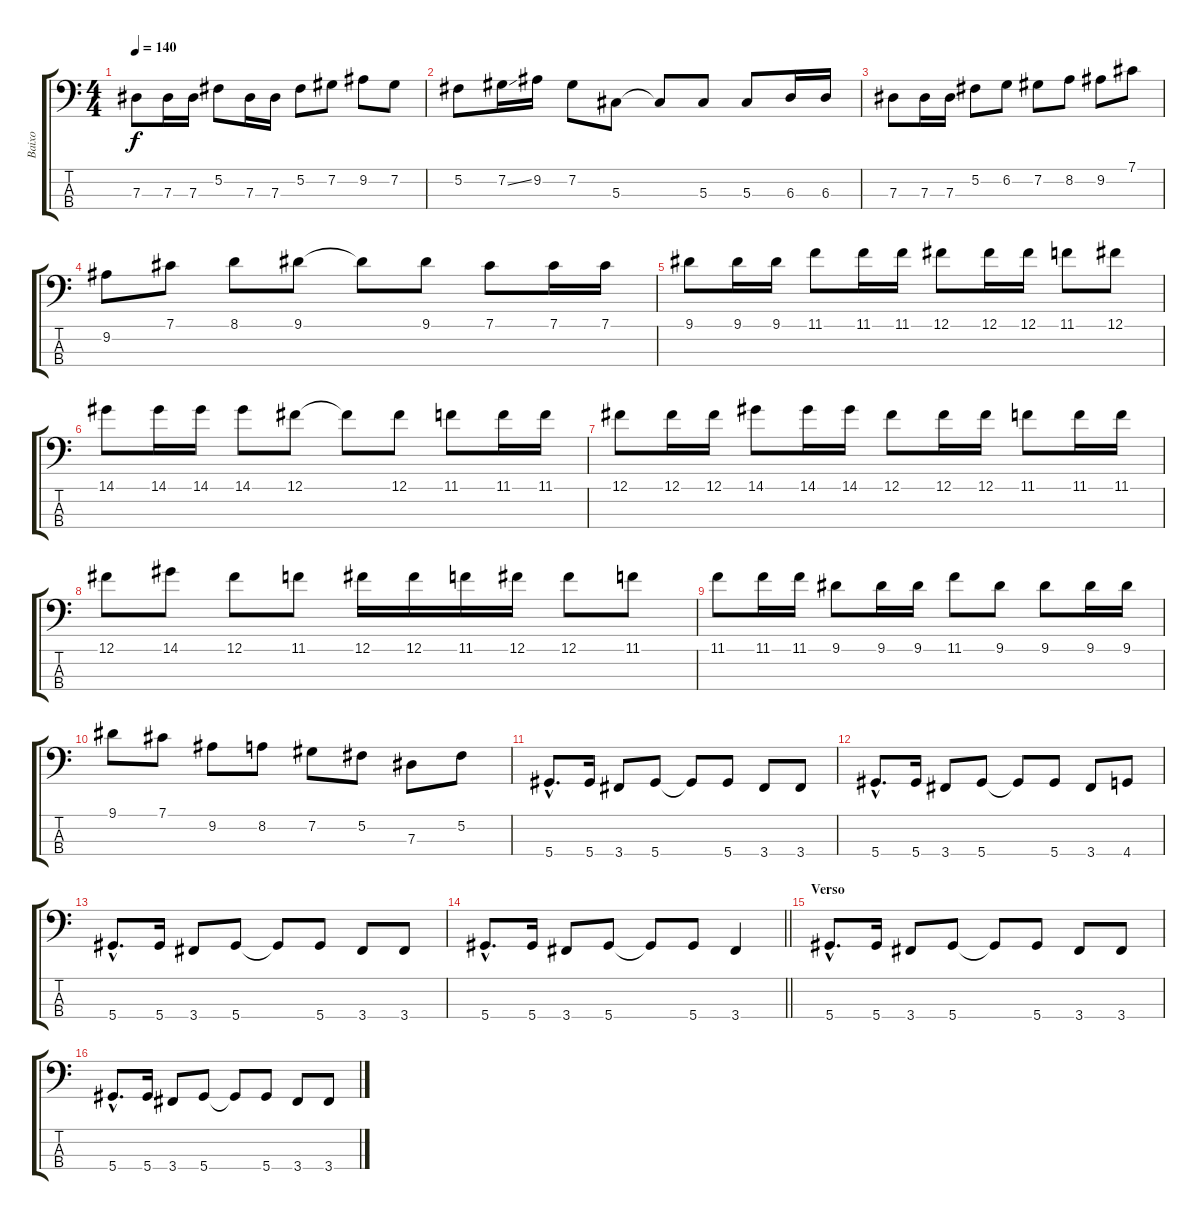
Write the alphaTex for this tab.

\track ("Baixo" "Baixo") {instrument electricbasspick}
\staff {score tabs}
\tuning (Gb2 Db2 Ab1 Eb1) {hide}
\ts (4 4)
\tempo 140
\clef f4
\ks c
7.3.8{dy f} 7.3.16 7.3.16 5.2.8 7.3.16 7.3.16 5.2.8 7.2.8 9.2.8 7.2.8 |
5.2.8 7.2{ss}.16 9.2.16 7.2.8 5.3.8 5.3{t}.8 5.3.8 5.3.8 6.3.16 6.3.16 |
7.3.8 7.3.16 7.3.16 5.2.8 6.2.8 7.2.8 8.2.8 9.2.8 7.1.8 |
9.2.8 7.1.8 8.1.8 9.1.8 9.1{t}.8 9.1.8 7.1.8 7.1.16 7.1.16 |
9.1.8 9.1.16 9.1.16 11.1.8 11.1.16 11.1.16 12.1.8 12.1.16 12.1.16 11.1.8 12.1.8 |
14.1.8 14.1.16 14.1.16 14.1.8 12.1.8 12.1{t}.8 12.1.8 11.1.8 11.1.16 11.1.16 |
12.1.8 12.1.16 12.1.16 14.1.8 14.1.16 14.1.16 12.1.8 12.1.16 12.1.16 11.1.8 11.1.16 11.1.16 |
12.1.8 14.1.8 12.1.8 11.1.8 12.1.16 12.1.16 11.1.16 12.1.16 12.1.8 11.1.8 |
11.1.8 11.1.16 11.1.16 9.1.8 9.1.16 9.1.16 11.1.8 9.1.8 9.1.8 9.1.16 9.1.16 |
9.1.8 7.1.8 9.2.8 8.2.8 7.2.8 5.2.8 7.3.8 5.2.8 |
5.4{hac}.8{d instrument electricbasspick} 5.4.16 3.4.8 5.4.8 5.4{t}.8 5.4.8 3.4.8 3.4.8 |
5.4{hac}.8{d} 5.4.16 3.4.8 5.4.8 5.4{t}.8 5.4.8 3.4.8 4.4.8 |
5.4{hac}.8{d} 5.4.16 3.4.8 5.4.8 5.4{t}.8 5.4.8 3.4.8 3.4.8 |
\barLineRight lightlight
5.4{hac}.8{d} 5.4.16 3.4.8 5.4.8 5.4{t}.8 5.4.8 3.4.4 |
\section ("" "Verso")
5.4{hac}.8{d} 5.4.16 3.4.8 5.4.8 5.4{t}.8 5.4.8 3.4.8 3.4.8 |
5.4{hac}.8{d} 5.4.16 3.4.8 5.4.8 5.4{t}.8 5.4.8 3.4.8 3.4.8
